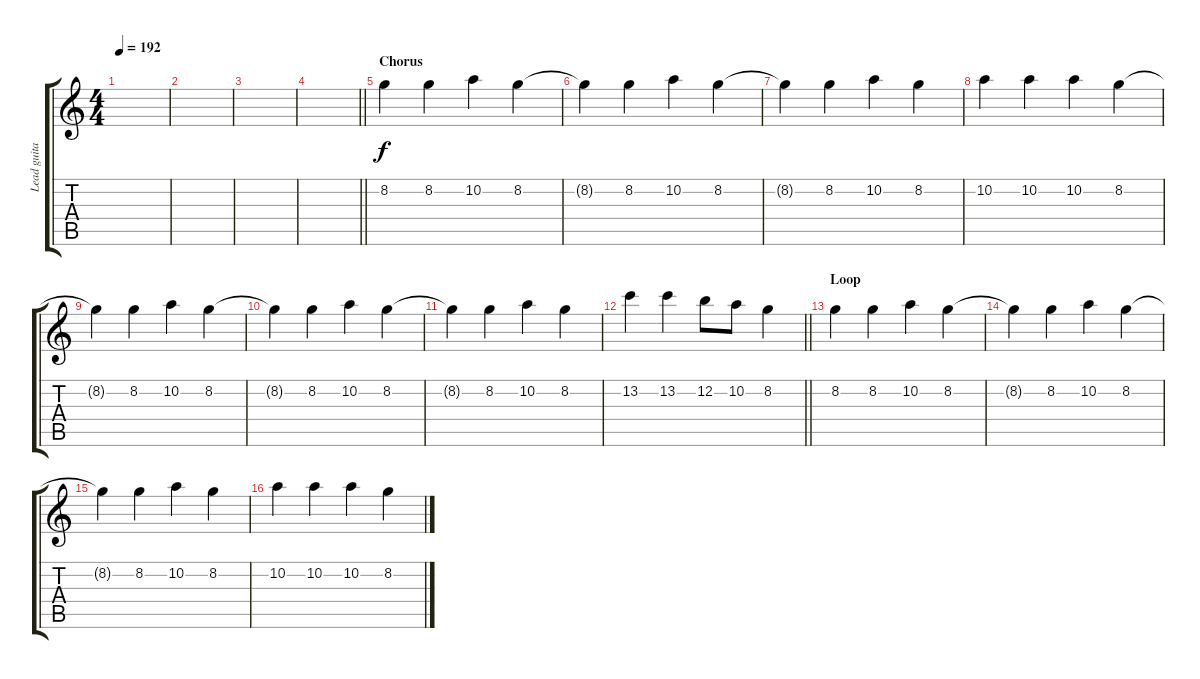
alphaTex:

\track ("Lead guitar 2" "Lead guita") {instrument overdrivenguitar}
\staff {score tabs}
\tuning (E4 B3 G3 D3 A2 E2) {hide}
\ts (4 4)
\tempo 192
\clef g2
\ks c
|
|
|
\barLineRight lightlight
|
\section ("" "Chorus")
8.2.4{volume 6 balance 12} 8.2.4 10.2.4 8.2.4 |
8.2{t}.4 8.2.4 10.2.4 8.2.4 |
8.2{t}.4 8.2.4 10.2.4 8.2.4 |
10.2.4 10.2.4 10.2.4 8.2.4 |
8.2{t}.4 8.2.4 10.2.4 8.2.4 |
8.2{t}.4 8.2.4 10.2.4 8.2.4 |
8.2{t}.4 8.2.4 10.2.4 8.2.4 |
\barLineRight lightlight
13.2.4 13.2.4 12.2.8 10.2.8 8.2.4 |
\section ("" "Loop")
8.2.4{volume 6 balance 12} 8.2.4 10.2.4 8.2.4 |
8.2{t}.4 8.2.4 10.2.4 8.2.4 |
8.2{t}.4 8.2.4 10.2.4 8.2.4 |
10.2.4 10.2.4 10.2.4 8.2.4
